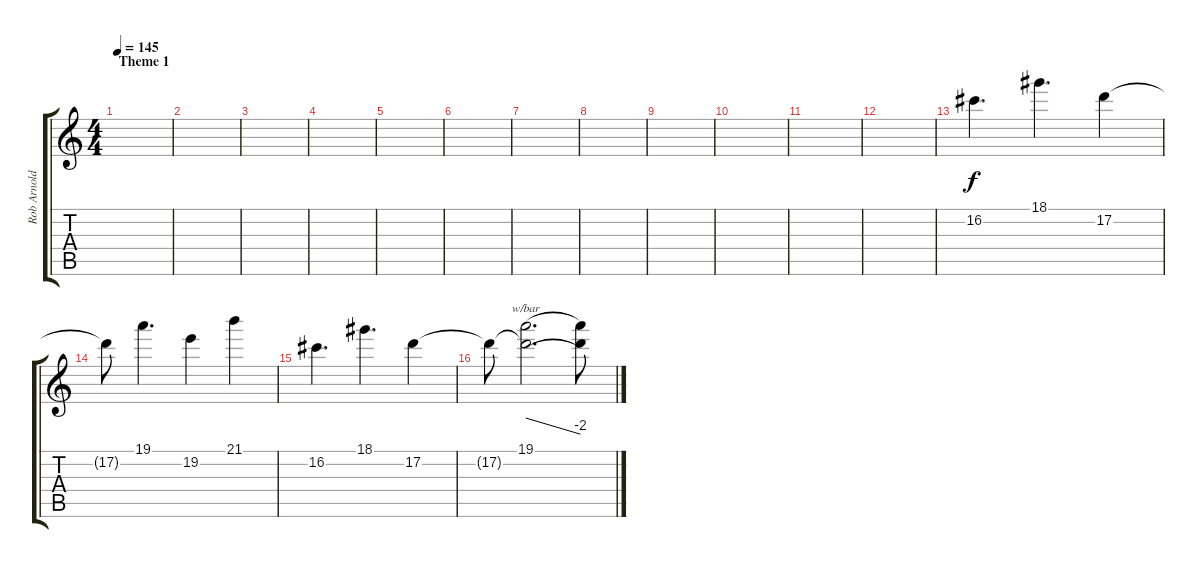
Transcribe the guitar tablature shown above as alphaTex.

\track ("Rob Arnold (effect)" "Rob Arnold") {instrument overdrivenguitar}
\staff {score tabs}
\tuning (D4 A3 F3 C3 G2 C2) {hide}
\ts (4 4)
\section ("" "Theme 1")
\tempo 145
\clef g2
\ks c
|
|
|
|
|
|
|
|
|
|
|
|
16.2.4{d} 18.1.4{d} 17.2.4 |
17.2{t}.8 19.1.4{d} 19.2.4 21.1.4 |
16.2.4{d} 18.1.4{d} 17.2.4 |
17.2{t}.8 (19.1 17.2{t}).2{d tbe (dive default 0 0 60 -8)} (19.1{t} 17.2{t}).8
